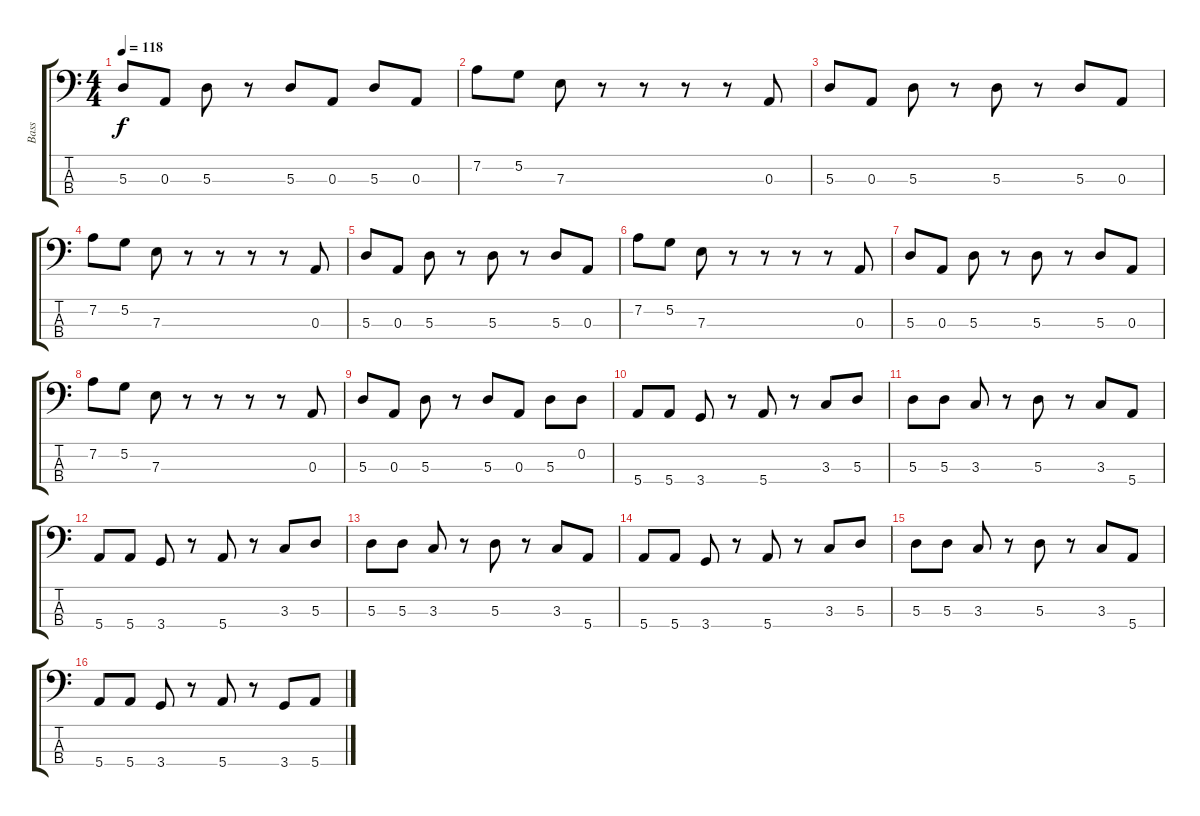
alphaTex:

\track ("Bass" "Bass") {instrument electricbassfinger}
\staff {score tabs}
\tuning (G2 D2 A1 E1) {hide}
\ts (4 4)
\tempo 118
\clef f4
\ks c
5.3.8{dy f} 0.3.8 5.3.8 r.8 5.3.8 0.3.8 5.3.8 0.3.8 |
7.2.8 5.2.8 7.3.8 r.8 r.8 r.8 r.8 0.3.8 |
5.3.8 0.3.8 5.3.8 r.8 5.3.8 r.8 5.3.8 0.3.8 |
7.2.8 5.2.8 7.3.8 r.8 r.8 r.8 r.8 0.3.8 |
5.3.8 0.3.8 5.3.8 r.8 5.3.8 r.8 5.3.8 0.3.8 |
7.2.8 5.2.8 7.3.8 r.8 r.8 r.8 r.8 0.3.8 |
5.3.8 0.3.8 5.3.8 r.8 5.3.8 r.8 5.3.8 0.3.8 |
7.2.8 5.2.8 7.3.8 r.8 r.8 r.8 r.8 0.3.8 |
5.3.8 0.3.8 5.3.8 r.8 5.3.8 0.3.8 5.3.8 0.2.8 |
5.4.8 5.4.8 3.4.8 r.8 5.4.8 r.8 3.3.8 5.3.8 |
5.3.8 5.3.8 3.3.8 r.8 5.3.8 r.8 3.3.8 5.4.8 |
5.4.8 5.4.8 3.4.8 r.8 5.4.8 r.8 3.3.8 5.3.8 |
5.3.8 5.3.8 3.3.8 r.8 5.3.8 r.8 3.3.8 5.4.8 |
5.4.8 5.4.8 3.4.8 r.8 5.4.8 r.8 3.3.8 5.3.8 |
5.3.8 5.3.8 3.3.8 r.8 5.3.8 r.8 3.3.8 5.4.8 |
5.4.8 5.4.8 3.4.8 r.8 5.4.8 r.8 3.4.8 5.4.8
